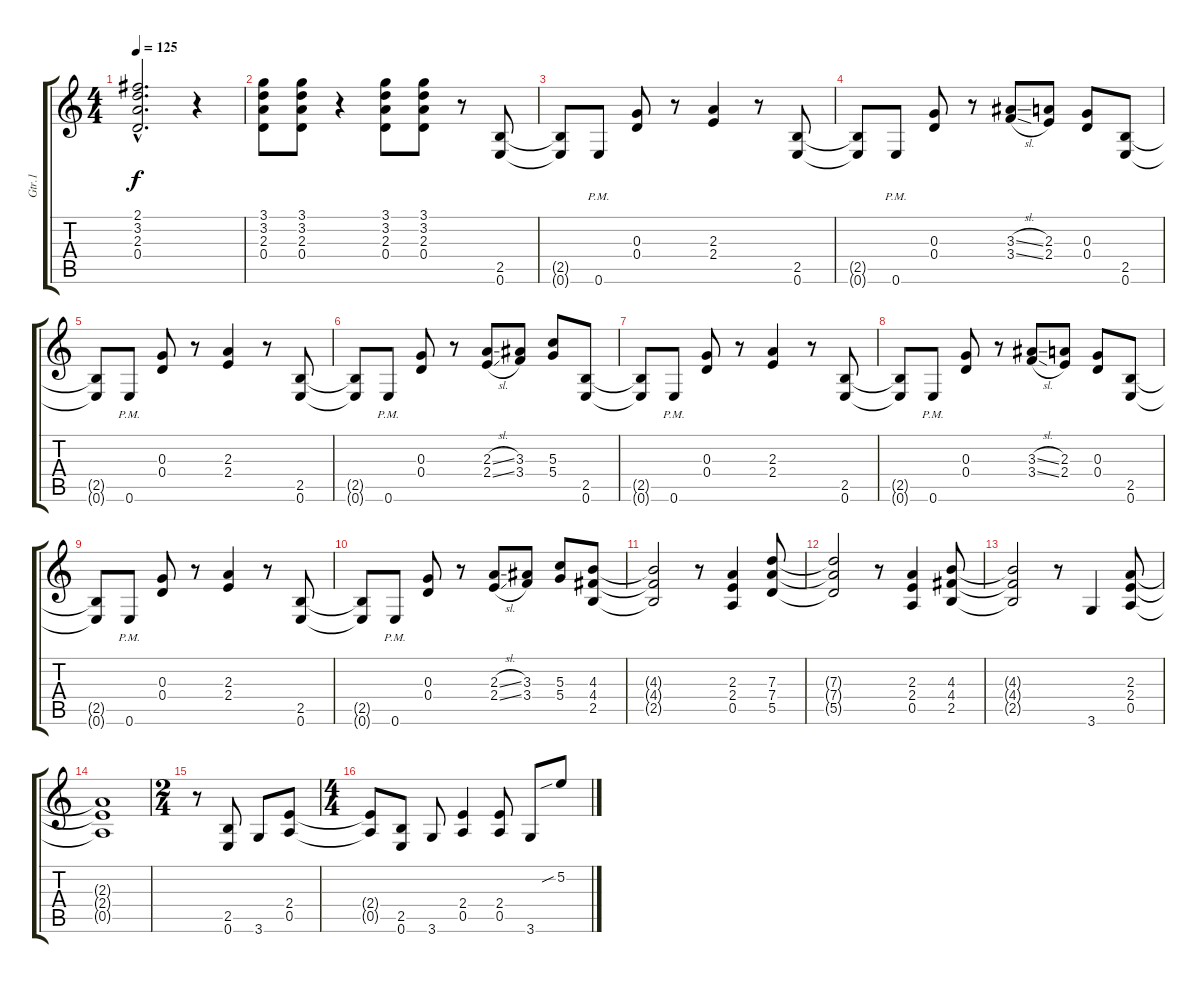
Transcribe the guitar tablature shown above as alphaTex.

\track ("Gtr.1" "Gtr.1") {instrument distortionguitar}
\staff {score tabs}
\tuning (E4 B3 G3 D3 A2 E2) {hide}
\ts (4 4)
\tempo 125
\clef g2
\ks c
(2.1{hac t} 3.2{hac t} 2.3{hac t} 0.4{hac t}).2{d dy f} r.4 |
(3.1 3.2 2.3 0.4).8 (3.1 3.2 2.3 0.4).8 r.4 (3.1 3.2 2.3 0.4).8 (3.1 3.2 2.3 0.4).8 r.8 (2.5 0.6).8 |
(2.5{t} 0.6{t}).8 0.6{pm}.8 (0.3 0.4).8 r.8 (2.3 2.4).4 r.8 (2.5 0.6).8 |
(2.5{t} 0.6{t}).8 0.6{pm}.8 (0.3 0.4).8 r.8 (3.3{sl} 3.4{sl}).8 (2.3 2.4).8 (0.3 0.4).8 (2.5 0.6).8 |
(2.5{t} 0.6{t}).8 0.6{pm}.8 (0.3 0.4).8 r.8 (2.3 2.4).4 r.8 (2.5 0.6).8 |
(2.5{t} 0.6{t}).8 0.6{pm}.8 (0.3 0.4).8 r.8 (2.3{sl} 2.4{sl}).8 (3.3 3.4).8 (5.3 5.4).8 (2.5 0.6).8 |
(2.5{t} 0.6{t}).8 0.6{pm}.8 (0.3 0.4).8 r.8 (2.3 2.4).4 r.8 (2.5 0.6).8 |
(2.5{t} 0.6{t}).8 0.6{pm}.8 (0.3 0.4).8 r.8 (3.3{sl} 3.4{sl}).8 (2.3 2.4).8 (0.3 0.4).8 (2.5 0.6).8 |
(2.5{t} 0.6{t}).8 0.6{pm}.8 (0.3 0.4).8 r.8 (2.3 2.4).4 r.8 (2.5 0.6).8 |
(2.5{t} 0.6{t}).8 0.6{pm}.8 (0.3 0.4).8 r.8 (2.3{sl} 2.4{sl}).8 (3.3 3.4).8 (5.3 5.4).8 (4.3 4.4 2.5).8 |
(4.3{t} 4.4{t} 2.5{t}).2 r.8 (2.3 2.4 0.5).4 (7.3 7.4 5.5).8 |
(7.3{t} 7.4{t} 5.5{t}).2 r.8 (2.3 2.4 0.5).4 (4.3 4.4 2.5).8 |
(4.3{t} 4.4{t} 2.5{t}).2 r.8 3.6.4 (2.3 2.4 0.5).8 |
(2.3{t} 2.4{t} 0.5{t}).1 |
\ts (2 4)
r.8 (2.5 0.6).8 3.6.8 (2.4 0.5).8 |
\ts (4 4)
(2.4{t} 0.5{t}).8 (2.5 0.6).8 3.6.8 (2.4 0.5).4 (2.4 0.5).8 3.6.8 5.2{sib}.8
